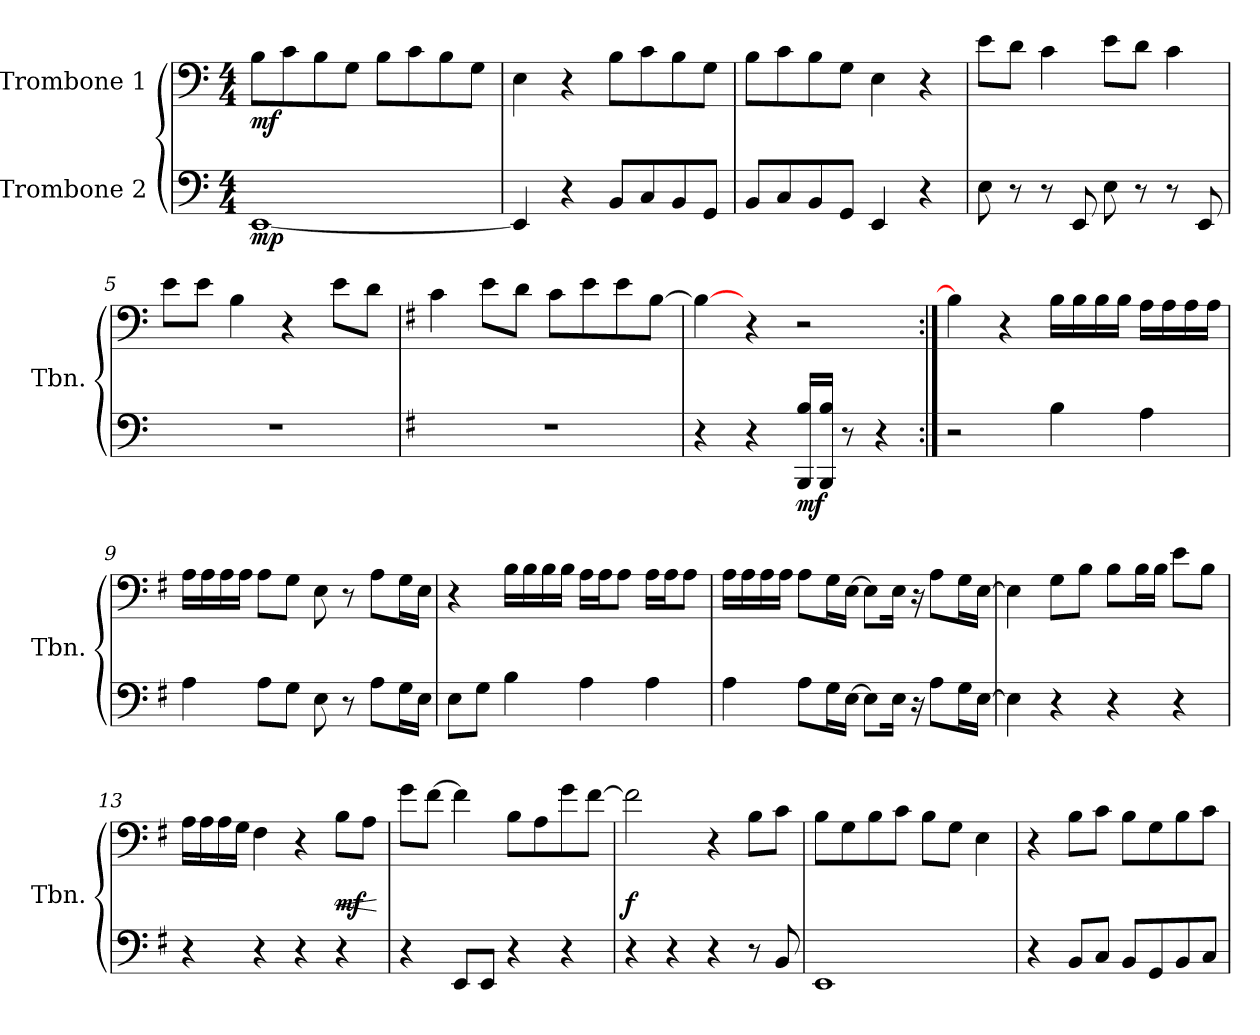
**kern	**dynam	**kern	**dynam
*part2	*part2	*part1	*part1
*staff2	*staff2	*staff1	*staff1
*I"Trombone 2	*	*I"Trombone 1	*
*I'Tbn.	*	*I'Tbn.	*
*clefF4	*	*clefF4	*
*k[]	*	*k[]	*
*M4/4	*	*M4/4	*
*MM100	*	*MM100	*
=1	=1	=1	=1
!	!LO:DY:b	!	!LO:DY:b
[1EE	mp	8B\L	mf
.	.	8c\	.
.	.	8B\	.
.	.	8G\J	.
.	.	8B\L	.
.	.	8c\	.
.	.	8B\	.
.	.	8G\J	.
=2	=2	=2	=2
4EE/]	.	4E\	.
4r	.	4r	.
8BB/L	.	8B\L	.
8C/	.	8c\	.
8BB/	.	8B\	.
8GG/J	.	8G\J	.
=3	=3	=3	=3
8BB/L	.	8B\L	.
8C/	.	8c\	.
8BB/	.	8B\	.
8GG/J	.	8G\J	.
4EE/	.	4E\	.
4r	.	4r	.
=4	=4	=4	=4
8E\	.	8e\L	.
8r	.	8d\J	.
8r	.	4c\	.
8EE/	.	.	.
8E\	.	8e\L	.
8r	.	8d\J	.
8r	.	4c\	.
8EE/	.	.	.
!!LO:LB:g=z
=5	=5	=5	=5
1r	.	8e\L	.
.	.	8e\J	.
.	.	4B\	.
.	.	4r	.
.	.	8e\L	.
.	.	8d\J	.
=6	=6	=6	=6
*k[f#]	*	*k[f#]	*
1r	.	4c\	.
.	.	8e\L	.
.	.	8d\J	.
.	.	8c\L	.
.	.	8e\	.
.	.	8e\	.
.	.	[8B\J	.
=7	=7	=7	=7
4r	.	4B\_	.
4r	.	4r	.
!	!LO:DY:b	!	!
16BBB/ 16B/LL	mf	2r	.
16BBB/ 16B/JJ	.	.	.
8r	.	.	.
4r	.	.	.
=8:|!	=8:|!	=8:|!	=8:|!
2r	.	4B\]	.
.	.	4r	.
4B\	.	16B\LL	.
.	.	16B\	.
.	.	16B\	.
.	.	16B\JJ	.
4A\	.	16A\LL	.
.	.	16A\	.
.	.	16A\	.
.	.	16A\JJ	.
!!LO:LB:g=z
=9	=9	=9	=9
4A\	.	16A\LL	.
.	.	16A\	.
.	.	16A\	.
.	.	16A\JJ	.
8A\L	.	8A\L	.
8G\J	.	8G\J	.
8E\	.	8E\	.
8r	.	8r	.
8A\L	.	8A\L	.
16G\L	.	16G\L	.
16E\JJ	.	16E\JJ	.
=10	=10	=10	=10
8E\L	.	4r	.
8G\J	.	.	.
4B\	.	16B\LL	.
.	.	16B\	.
.	.	16B\	.
.	.	16B\JJ	.
4A\	.	16A\LL	.
.	.	16A\J	.
.	.	8A\J	.
4A\	.	16A\LL	.
.	.	16A\J	.
.	.	8A\J	.
=11	=11	=11	=11
4A\	.	16A\LL	.
.	.	16A\	.
.	.	16A\	.
.	.	16A\JJ	.
8A\L	.	8A\L	.
16G\L	.	16G\L	.
[16E\JJ	.	[16E\JJ	.
8E\L]	.	8E\L]	.
16E\Jk	.	16E\Jk	.
16r	.	16r	.
8A\L	.	8A\L	.
16G\L	.	16G\L	.
[16E\JJ	.	[16E\JJ	.
=12	=12	=12	=12
4E\]	.	4E\]	.
4r	.	8G\L	.
.	.	8B\J	.
4r	.	8B\L	.
.	.	16B\L	.
.	.	16B\JJ	.
4r	.	8e\L	.
.	.	8B\J	.
!!LO:LB:g=z
=13	=13	=13	=13
4r	.	16A\LL	.
.	.	16A\	.
.	.	16A\	.
.	.	16G\JJ	.
4r	.	4F#\	.
4r	.	4r	.
!	!	!	!LO:HP:b
!	!	!	!LO:DY:n=1:b
4r	.	8B\L	< mf
.	.	8A\J	.
.	.	.	[
=14	=14	=14	=14
4r	.	8g\L	.
.	.	[8f#\J	.
8EE/L	.	4f#\]	.
8EE/J	.	.	.
4r	.	8B\L	.
.	.	8A\	.
4r	.	8g\	.
.	.	[8f#\J	.
=15	=15	=15	=15
!	!	!	!LO:DY:b
4r	.	2f#\]	f
4r	.	.	.
4r	.	4r	.
8r	.	8B\L	.
8BB/	.	8c\J	.
=16	=16	=16	=16
1EE	.	8B\L	.
.	.	8G\	.
.	.	8B\	.
.	.	8c\J	.
.	.	8B\L	.
.	.	8G\J	.
.	.	4E\	.
=17	=17	=17	=17
4r	.	4r	.
8BB/L	.	8B\L	.
8C/J	.	8c\J	.
8BB/L	.	8B\L	.
8GG/	.	8G\	.
8BB/	.	8B\	.
8C/J	.	8c\J	.
=	=	=	=
*-	*-	*-	*-
